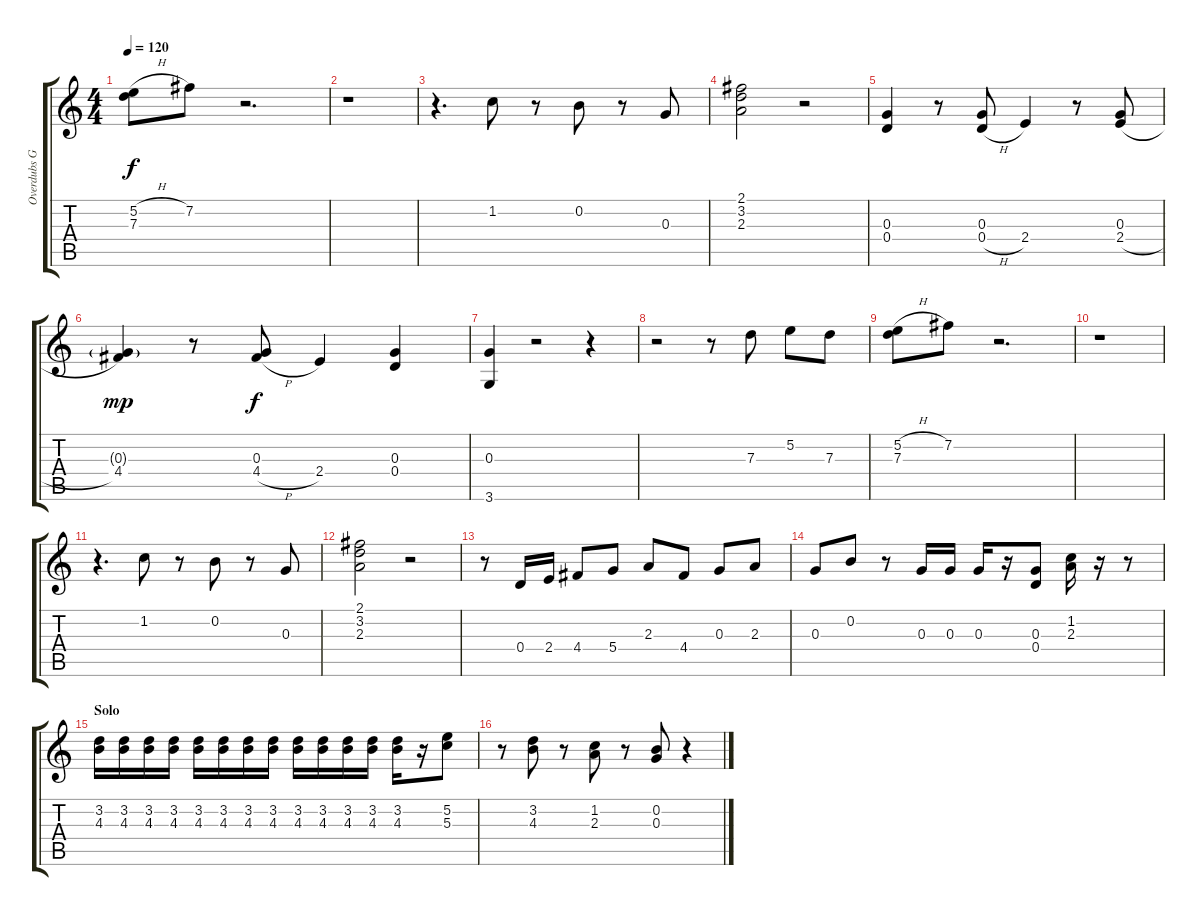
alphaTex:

\track ("Overdubs Guitar" "Overdubs G") {instrument banjo}
\staff {score tabs}
\tuning (E4 B3 G3 D3 A2 E2) {hide}
\displaytranspose 12
\ts (4 4)
\tempo 120
\clef g2
\ks c
(5.2{h} 7.3).8{dy f} 7.2.8 r.2{d} |
r.1 |
r.4{d} 1.2.8 r.8 0.2.8 r.8 0.3.8 |
(2.1 3.2 2.3).2 r.2 |
(0.3 0.4).4 r.8 (0.3 0.4{h}).8 2.4.4 r.8 (0.3 2.4{h}).8 |
(0.3{g} 4.4).4{dy mp} r.8 (0.3 4.4{h}).8{dy f} 2.4.4 (0.3 0.4).4 |
(0.3 3.6).4 r.2 r.4 |
r.2{volume 12} r.8 7.3.8 5.2.8 7.3.8 |
(5.2{h} 7.3).8 7.2.8 r.2{d} |
r.1 |
r.4{d} 1.2.8 r.8 0.2.8 r.8 0.3.8 |
(2.1 3.2 2.3).2 r.2 |
r.8 0.4.16 2.4.16 4.4.8 5.4.8 2.3.8 4.4.8 0.3.8 2.3.8 |
0.3.8 0.2.8 r.8 0.3.16 0.3.16 0.3.16 r.16 (0.3 0.4).8 (1.2 2.3).16 r.16 r.8 |
\section ("" "Solo")
(3.2 4.3).16 (3.2 4.3).16 (3.2 4.3).16 (3.2 4.3).16 (3.2 4.3).16 (3.2 4.3).16 (3.2 4.3).16 (3.2 4.3).16 (3.2 4.3).16 (3.2 4.3).16 (3.2 4.3).16 (3.2 4.3).16 (3.2 4.3).16 r.16 (5.2 5.3).8 |
r.8 (3.2 4.3).8 r.8 (1.2 2.3).8 r.8 (0.2 0.3).8 r.4
